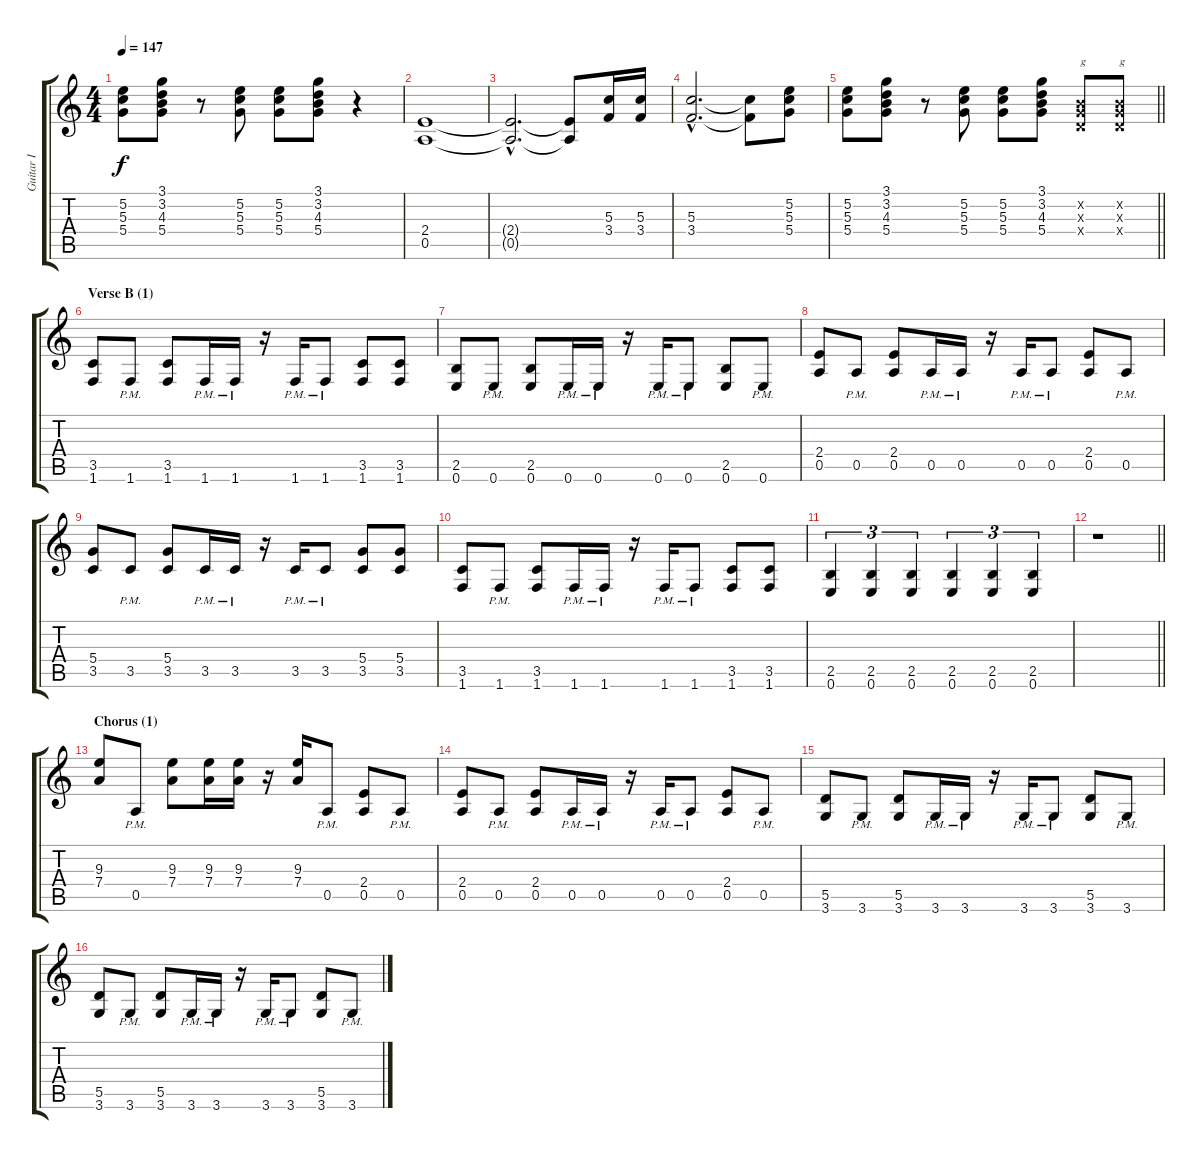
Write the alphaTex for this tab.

\track ("Guitar I" "Guitar I") {instrument distortionguitar}
\staff {score tabs}
\tuning (E4 B3 G3 D3 A2 E2) {hide}
\ts (4 4)
\tempo 147
\clef g2
\ks aminor
(5.2 5.3 5.4).8{dy f} (3.1 3.2 4.3 5.4).8 r.8 (5.2 5.3 5.4).8 (5.2 5.3 5.4).8 (3.1 3.2 4.3 5.4).8 r.4 |
(2.4 0.5).1 |
(2.4{hac t} 0.5{hac t}).2{d} (2.4{t} 0.5{t}).8 (5.3 3.4).16 (5.3 3.4).16 |
(5.3{hac} 3.4{hac}).2{d} (5.3{t} 3.4{t}).8 (5.2 5.3 5.4).8 |
\barLineRight lightlight
(5.2 5.3 5.4).8 (3.1 3.2 4.3 5.4).8 r.8 (5.2 5.3 5.4).8 (5.2 5.3 5.4).8 (3.1 3.2 4.3 5.4).8 (0.2{x} 0.3{x} 0.4{x}).8{txt "g"} (0.2{x} 0.3{x} 0.4{x}).8{txt "g"} |
\section ("" "Verse B (1)")
(3.5 1.6).8 1.6{pm}.8 (3.5 1.6).8 1.6{pm}.16 1.6{pm}.16 r.16 1.6{pm}.16 1.6{pm}.8 (3.5 1.6).8 (3.5 1.6).8 |
(2.5 0.6).8 0.6{pm}.8 (2.5 0.6).8 0.6{pm}.16 0.6{pm}.16 r.16 0.6{pm}.16 0.6{pm}.8 (2.5 0.6).8 0.6{pm}.8 |
(2.4 0.5).8 0.5{pm}.8 (2.4 0.5).8 0.5{pm}.16 0.5{pm}.16 r.16 0.5{pm}.16 0.5{pm}.8 (2.4 0.5).8 0.5{pm}.8 |
(5.4 3.5).8 3.5{pm}.8 (5.4 3.5).8 3.5{pm}.16 3.5{pm}.16 r.16 3.5{pm}.16 3.5{pm}.8 (5.4 3.5).8 (5.4 3.5).8 |
(3.5 1.6).8 1.6{pm}.8 (3.5 1.6).8 1.6{pm}.16 1.6{pm}.16 r.16 1.6{pm}.16 1.6{pm}.8 (3.5 1.6).8 (3.5 1.6).8 |
(2.5 0.6).4{tu (3 2)} (2.5 0.6).4{tu (3 2)} (2.5 0.6).4{tu (3 2)} (2.5 0.6).4{tu (3 2)} (2.5 0.6).4{tu (3 2)} (2.5 0.6).4{tu (3 2)} |
\barLineRight lightlight
r.1 |
\section ("" "Chorus (1)")
(9.3 7.4).8 0.5{pm}.8 (9.3 7.4).8 (9.3 7.4).16 (9.3 7.4).16 r.16 (9.3 7.4).16 0.5{pm}.8 (2.4 0.5).8 0.5{pm}.8 |
(2.4 0.5).8 0.5{pm}.8 (2.4 0.5).8 0.5{pm}.16 0.5{pm}.16 r.16 0.5{pm}.16 0.5{pm}.8 (2.4 0.5).8 0.5{pm}.8 |
(5.5 3.6).8 3.6{pm}.8 (5.5 3.6).8 3.6{pm}.16 3.6{pm}.16 r.16 3.6{pm}.16 3.6{pm}.8 (5.5 3.6).8 3.6{pm}.8 |
(5.5 3.6).8 3.6{pm}.8 (5.5 3.6).8 3.6{pm}.16 3.6{pm}.16 r.16 3.6{pm}.16 3.6{pm}.8 (5.5 3.6).8 3.6{pm}.8
